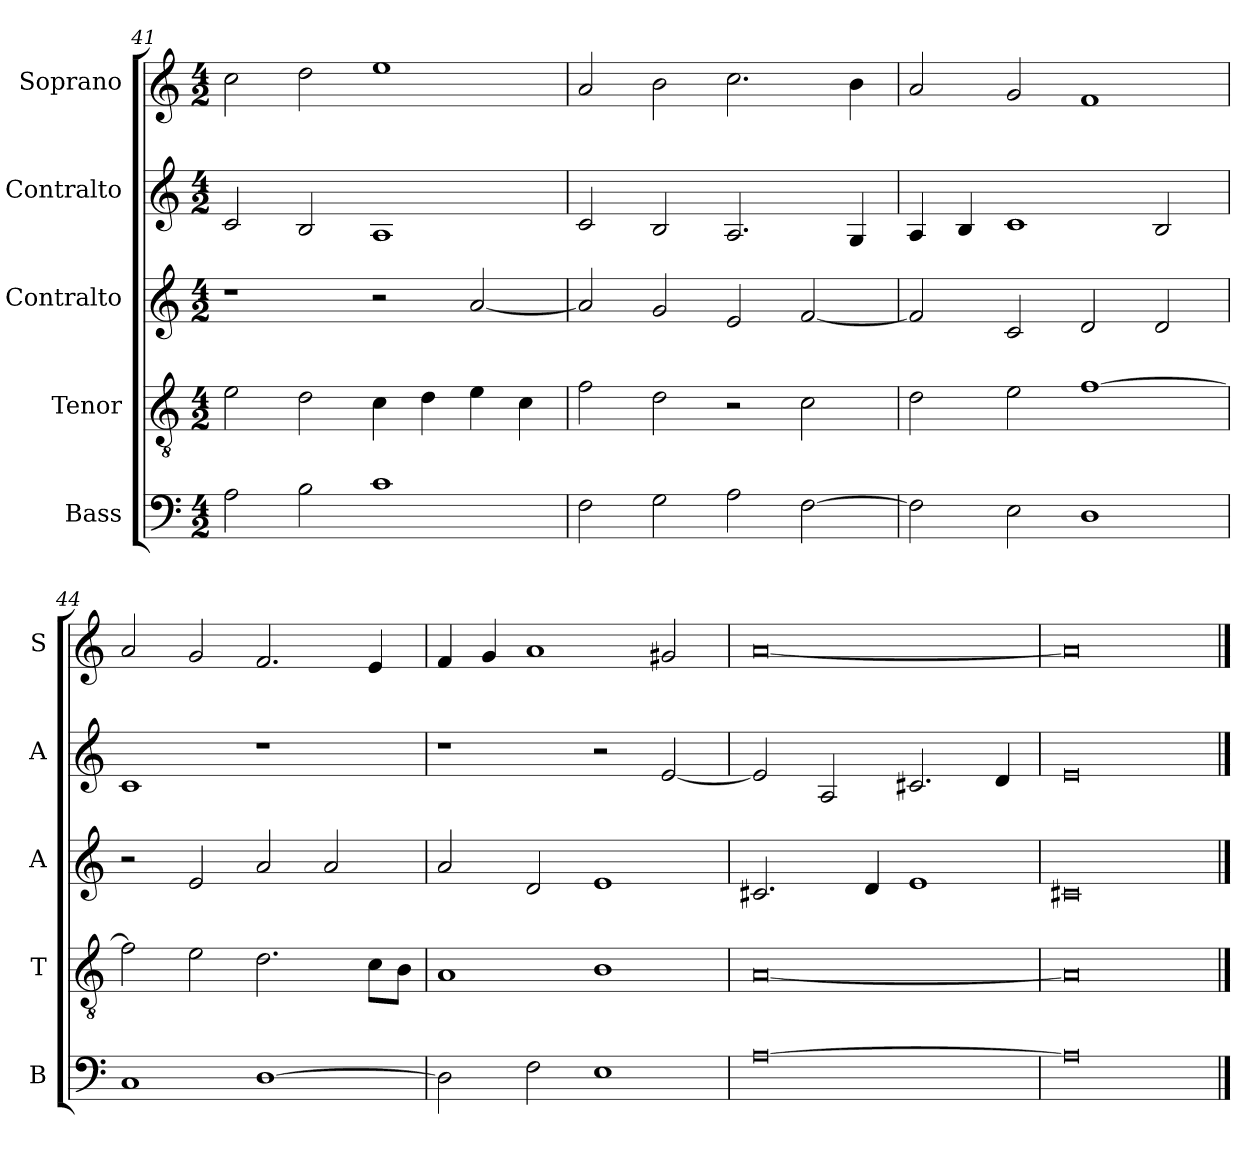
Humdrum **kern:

**kern	**kern	**kern	**kern	**kern
*part5	*part4	*part3	*part2	*part1
*staff5	*staff4	*staff3	*staff2	*staff1
*I"Bass	*I"Tenor	*I"Contralto	*I"Contralto	*I"Soprano
*I'B	*I'T	*I'A	*I'A	*I'S
*clefF4	*clefGv2	*clefG2	*clefG2	*clefG2
*k[]	*k[]	*k[]	*k[]	*k[]
*A:aeo	*A:aeo	*A:aeo	*A:aeo	*A:aeo
*M4/2	*M4/2	*M4/2	*M4/2	*M4/2
=41	=41	=41	=41	=41
2A	2e	1r	2c	2cc
2B	2d	.	2B	2dd
1c	4c	2r	1A	1ee
.	4d	.	.	.
.	4e	[2a	.	.
.	4c	.	.	.
=42	=42	=42	=42	=42
2F	2f	2a]	2c	2a
2G	2d	2g	2B	2b
2A	2r	2e	2.A	2.cc
[2F	2c	[2f	.	.
.	.	.	4G	4b
=43	=43	=43	=43	=43
2F]	2d	2f]	4A	2a
.	.	.	4B	.
2E	2e	2c	1c	2g
1D	[1f	2d	.	1f
.	.	2d	2B	.
=44	=44	=44	=44	=44
1C	2f]	2r	1c	2a
.	2e	2e	.	2g
[1D	2.d	2a	1r	2.f
.	.	2a	.	.
.	8c\L	.	.	4e
.	8B\J	.	.	.
=45	=45	=45	=45	=45
2D]	1A	2a	1r	4f
.	.	.	.	4g
2F	.	2d	.	1a
1E	1B	1e	2r	.
.	.	.	[2e	2g#X
=46	=46	=46	=46	=46
[0A	[0A	2.c#X	2e]	[0a
.	.	.	2A	.
.	.	4d	.	.
.	.	1e	2.c#X	.
.	.	.	4d	.
=47	=47	=47	=47	=47
0A]	0A]	0c#X	0e	0a]
==	==	==	==	==
*-	*-	*-	*-	*-
